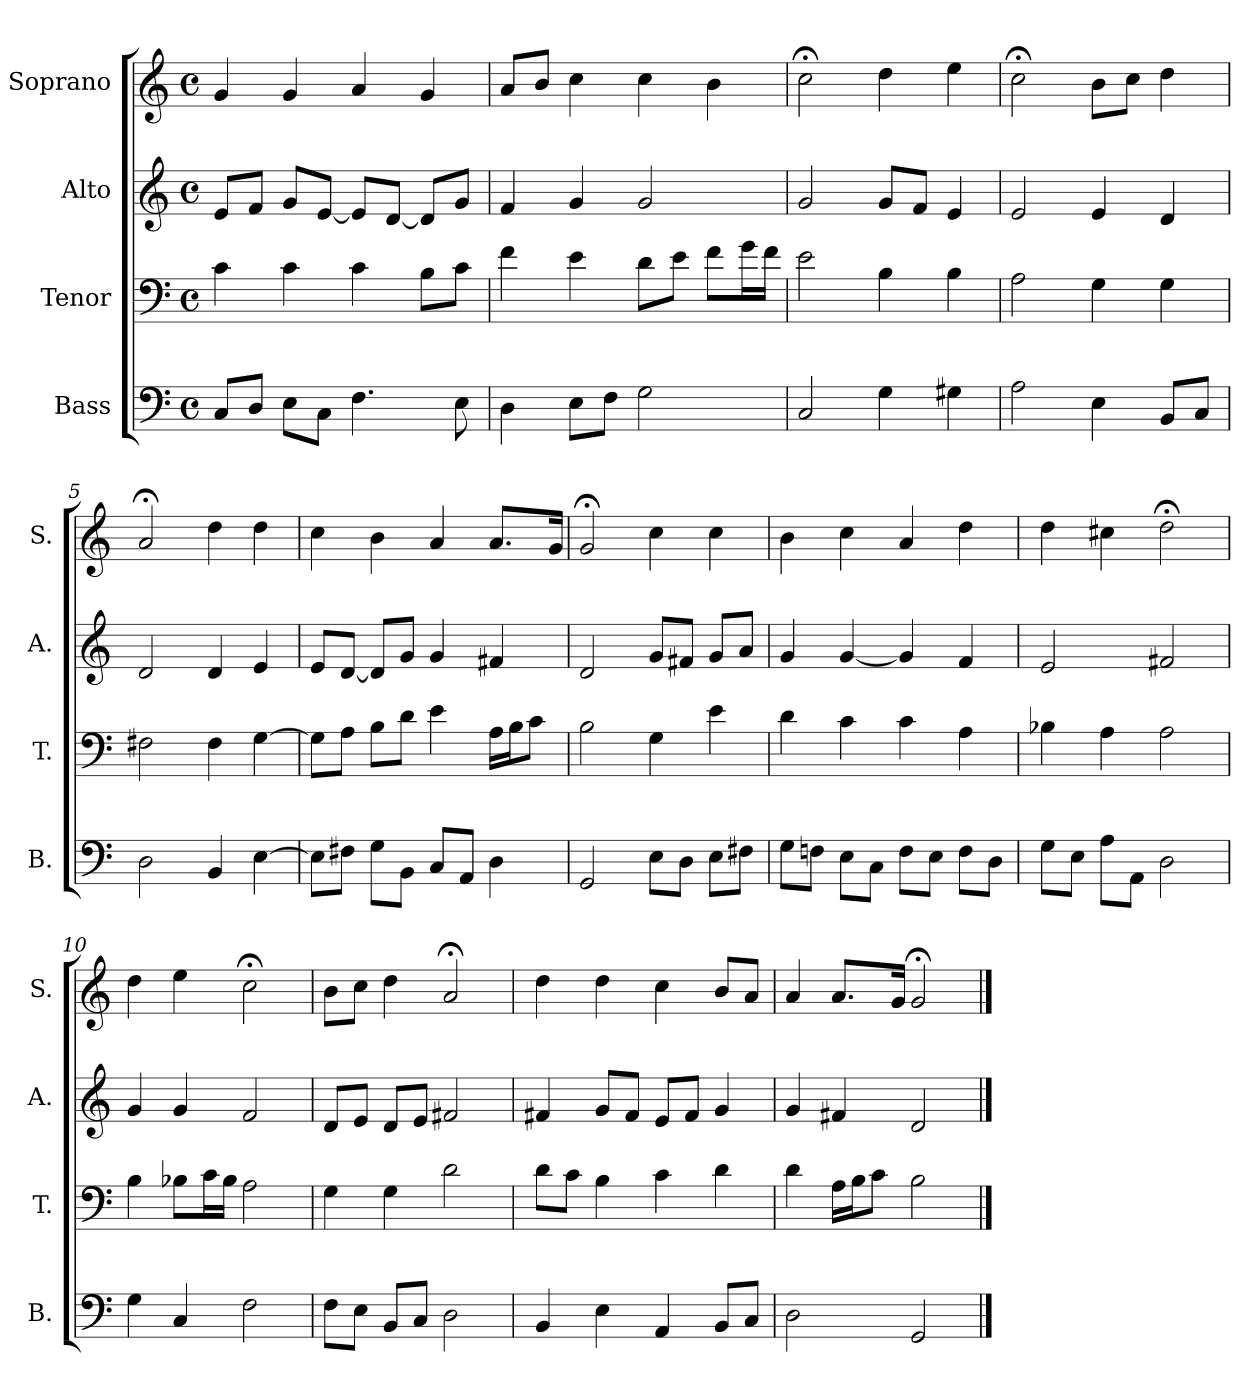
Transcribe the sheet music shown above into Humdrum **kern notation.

**kern	**kern	**kern	**kern
*part4	*part3	*part2	*part1
*staff4	*staff3	*staff2	*staff1
*I"Bass	*I"Tenor	*I"Alto	*I"Soprano
*I'B.	*I'T.	*I'A.	*I'S.
*clefF4	*clefF4	*clefG2	*clefG2
*k[]	*k[]	*k[]	*k[]
*C:	*C:	*C:	*C:
*M4/4	*M4/4	*M4/4	*M4/4
*met(c)	*met(c)	*met(c)	*met(c)
=1	=1	=1	=1
8C/L	4c\	8e/L	4g/
8D/J	.	8f/J	.
8E\L	4c\	8g/L	4g/
8C\J	.	[8e/J	.
4.F\	4c\	8e/L]	4a/
.	.	[8d/J	.
.	8B\L	8d/L]	4g/
8E\	8c\J	8g/J	.
=2	=2	=2	=2
4D\	4f\	4f/	8a/L
.	.	.	8b/J
8E\L	4e\	4g/	4cc\
8F\J	.	.	.
2G\	8d\L	2g/	4cc\
.	8e\J	.	.
.	8f\L	.	4b\
.	16g\L	.	.
.	16f\JJ	.	.
=3	=3	=3	=3
2C/	2e\	2g/	2cc;<\
4G\	4B\	8g/L	4dd\
.	.	8f/J	.
4G#X\	4B\	4e/	4ee\
=4	=4	=4	=4
2A\	2A\	2e/	2cc;<\
4E\	4G\	4e/	8b\L
.	.	.	8cc\J
8BB/L	4G\	4d/	4dd\
8C/J	.	.	.
=5	=5	=5	=5
2D\	2F#X\	2d/	2a;</
4BB/	4F#\	4d/	4dd\
[4E\	[4G\	4e/	4dd\
!!LO:LB:g=z
=6	=6	=6	=6
8E\L]	8G\L]	8e/L	4cc\
8F#X\J	8A\J	[8d/J	.
8G\L	8B\L	8d/L]	4b\
8BB\J	8d\J	8g/J	.
8C/L	4e\	4g/	4a/
8AA/J	.	.	.
4D\	16A\LL	4f#X/	8.a/L
.	16B\J	.	.
.	8c\J	.	.
.	.	.	16g/Jk
=7	=7	=7	=7
2GG/	2B\	2d/	2g;</
8E\L	4G\	8g/L	4cc\
8D\J	.	8f#X/J	.
8E\L	4e\	8g/L	4cc\
8F#X\J	.	8a/J	.
=8	=8	=8	=8
8G\L	4d\	4g/	4b\
8Fn\J	.	.	.
8E\L	4c\	[4g/	4cc\
8C\J	.	.	.
8F\L	4c\	4g/]	4a/
8E\J	.	.	.
8F\L	4A\	4f/	4dd\
8D\J	.	.	.
=9	=9	=9	=9
8G\L	4B-X\	2e/	4dd\
8E\J	.	.	.
8A\L	4A\	.	4cc#X\
8AA\J	.	.	.
2D\	2A\	2f#X/	2dd;<\
!!LO:LB:g=z
=10	=10	=10	=10
4G\	4B\	4g/	4dd\
4C/	8B-X\L	4g/	4ee\
.	16c\L	.	.
.	16B-\JJ	.	.
2F\	2A\	2f/	2cc;<\
=11	=11	=11	=11
8F\L	4G\	8d/L	8b\L
8E\J	.	8e/J	8cc\J
8BB/L	4G\	8d/L	4dd\
8C/J	.	8e/J	.
2D\	2d\	2f#X/	2a;</
=12	=12	=12	=12
4BB/	8d\L	4f#X/	4dd\
.	8c\J	.	.
4E\	4B\	8g/L	4dd\
.	.	8f#/J	.
4AA/	4c\	8e/L	4cc\
.	.	8f#/J	.
8BB/L	4d\	4g/	8b/L
8C/J	.	.	8a/J
=13	=13	=13	=13
2D\	4d\	4g/	4a/
.	16A\LL	4f#X/	8.a/L
.	16B\J	.	.
.	8c\J	.	.
.	.	.	16g/Jk
2GG/	2B\	2d/	2g;</
==	==	==	==
*-	*-	*-	*-
